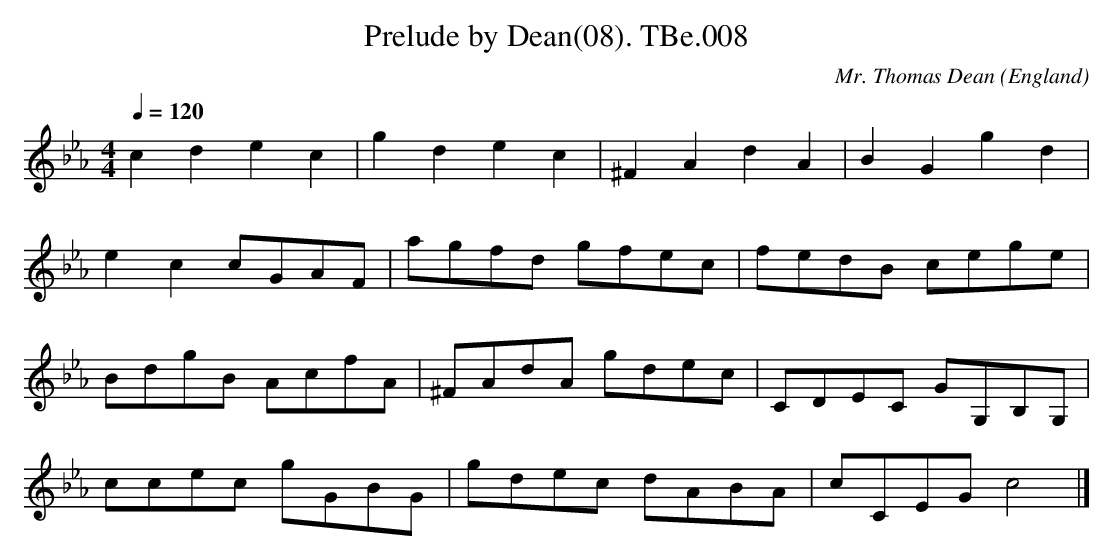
X:1
T:Prelude by Dean(08). TBe.008
C:Mr. Thomas Dean
L:1/8
M:4/4
O:England
Q:1/4=120
K:C minor
c2d2e2c2 | g2d2e2c2 | ^F2A2d2A2 | B2G2g2d2 |!
e2c2 cGAF | agfd gfec | fedB cege |!
BdgB AcfA |^FAdA gdec | CDEC GG,B,G, |!
ccec gGBG | gdec dABA | cCEG c4 |]
